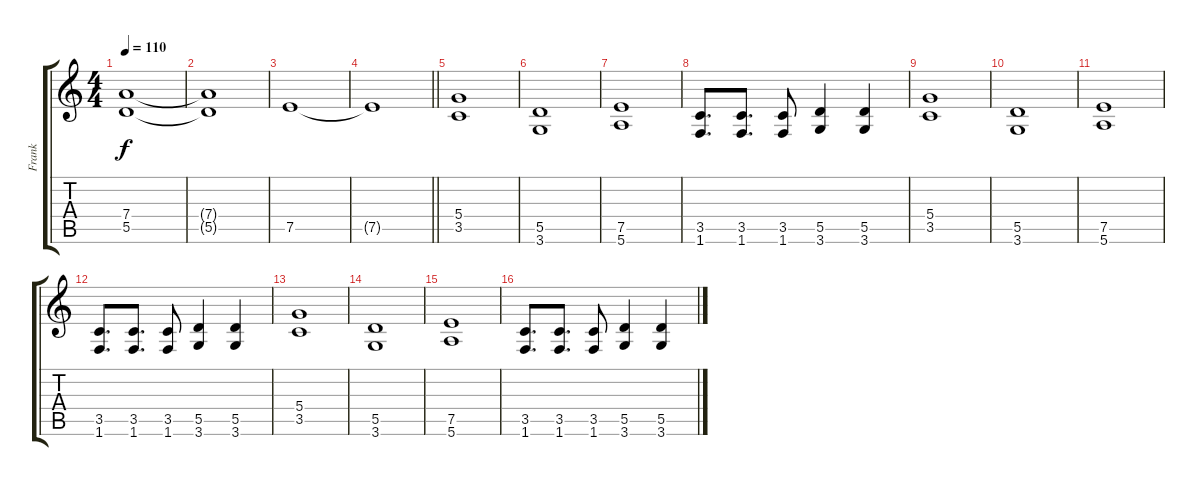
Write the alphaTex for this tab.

\track ("Frank" "Frank") {instrument distortionguitar}
\staff {score tabs}
\tuning (E4 B3 G3 D3 A2 E2) {hide}
\ts (4 4)
\tempo 110
\clef g2
\ks c
(7.4 5.5).1{dy f} |
(7.4{t} 5.5{t}).1 |
7.5.1 |
\barLineRight lightlight
7.5{t}.1 |
(5.4 3.5).1 |
(5.5 3.6).1 |
(7.5 5.6).1 |
(3.5 1.6).8{d} (3.5 1.6).8{d} (3.5 1.6).8 (5.5 3.6).4 (5.5 3.6).4 |
(5.4 3.5).1 |
(5.5 3.6).1 |
(7.5 5.6).1 |
(3.5 1.6).8{d} (3.5 1.6).8{d} (3.5 1.6).8 (5.5 3.6).4 (5.5 3.6).4 |
(5.4 3.5).1 |
(5.5 3.6).1 |
(7.5 5.6).1 |
(3.5 1.6).8{d} (3.5 1.6).8{d} (3.5 1.6).8 (5.5 3.6).4 (5.5 3.6).4
